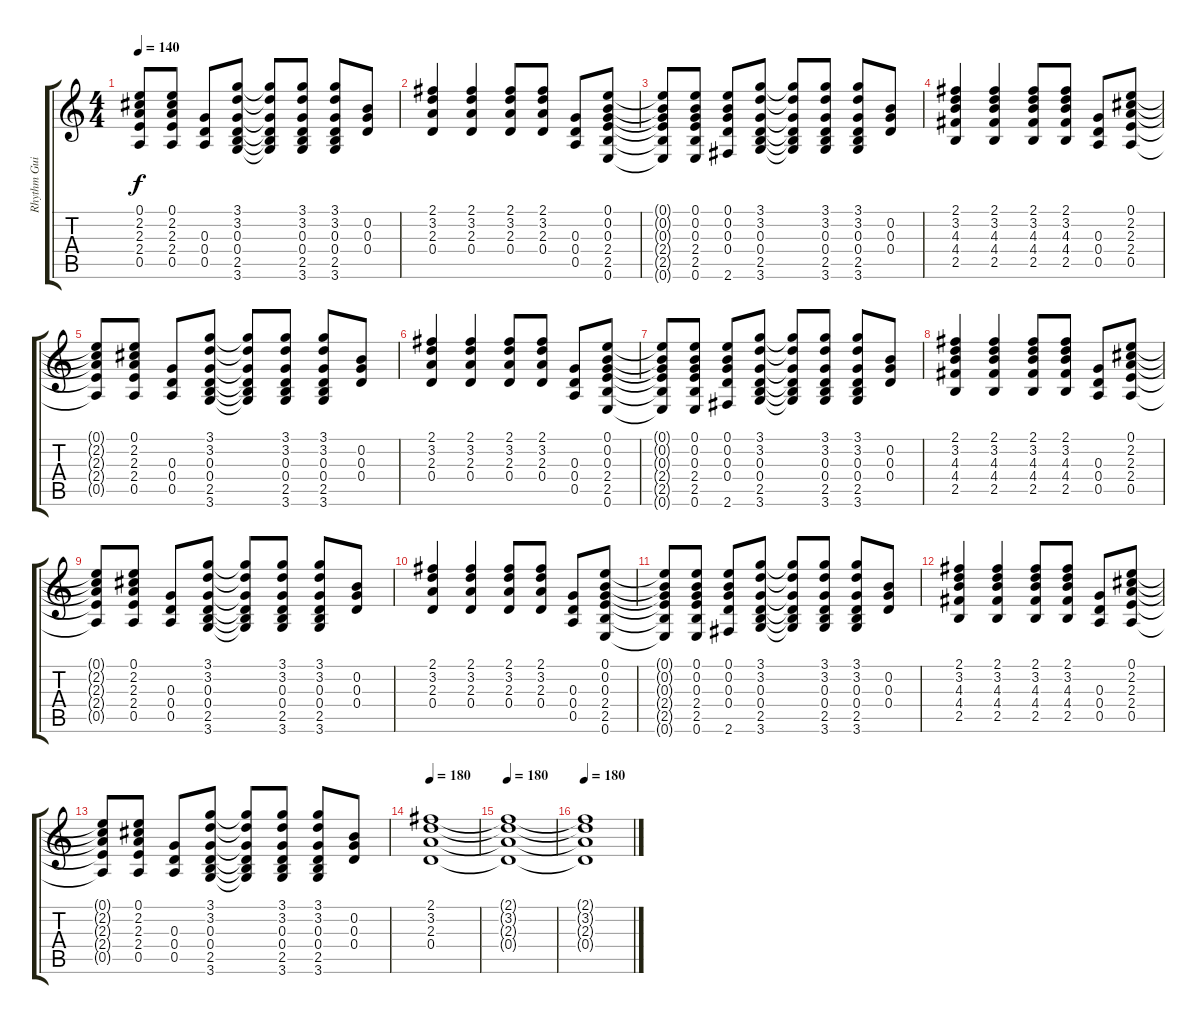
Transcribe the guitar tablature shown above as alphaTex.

\track ("Rhythm Guitar" "Rhythm Gui") {instrument distortionguitar}
\staff {score tabs}
\tuning (E4 B3 G3 D3 A2 E2) {hide}
\ts (4 4)
\tempo 140
\clef g2
\ks c
(0.1{t} 2.2{t} 2.3{t} 2.4{t} 0.5{t}).8{dy f} (0.1 2.2 2.3 2.4 0.5).8 (0.3 0.4 0.5).8 (3.1 3.2 0.3 0.4 2.5 3.6).8 (3.1{t} 3.2{t} 0.3{t} 0.4{t} 2.5{t} 3.6{t}).8 (3.1 3.2 0.3 0.4 2.5 3.6).8 (3.1 3.2 0.3 0.4 2.5 3.6).8 (0.2 0.3 0.4).8 |
(2.1 3.2 2.3 0.4).4 (2.1 3.2 2.3 0.4).4 (2.1 3.2 2.3 0.4).8 (2.1 3.2 2.3 0.4).8 (0.3 0.4 0.5).8 (0.1 0.2 0.3 2.4 2.5 0.6).8 |
(0.1{t} 0.2{t} 0.3{t} 2.4{t} 2.5{t} 0.6{t}).8 (0.1 0.2 0.3 2.4 2.5 0.6).8 (0.1 0.2 0.3 0.4 2.6).8 (3.1 3.2 0.3 0.4 2.5 3.6).8 (3.1{t} 3.2{t} 0.3{t} 0.4{t} 2.5{t} 3.6{t}).8 (3.1 3.2 0.3 0.4 2.5 3.6).8 (3.1 3.2 0.3 0.4 2.5 3.6).8 (0.2 0.3 0.4).8 |
(2.1 3.2 4.3 4.4 2.5).4 (2.1 3.2 4.3 4.4 2.5).4 (2.1 3.2 4.3 4.4 2.5).8 (2.1 3.2 4.3 4.4 2.5).8 (0.3 0.4 0.5).8 (0.1 2.2 2.3 2.4 0.5).8 |
(0.1{t} 2.2{t} 2.3{t} 2.4{t} 0.5{t}).8 (0.1 2.2 2.3 2.4 0.5).8 (0.3 0.4 0.5).8 (3.1 3.2 0.3 0.4 2.5 3.6).8 (3.1{t} 3.2{t} 0.3{t} 0.4{t} 2.5{t} 3.6{t}).8 (3.1 3.2 0.3 0.4 2.5 3.6).8 (3.1 3.2 0.3 0.4 2.5 3.6).8 (0.2 0.3 0.4).8 |
(2.1 3.2 2.3 0.4).4 (2.1 3.2 2.3 0.4).4 (2.1 3.2 2.3 0.4).8 (2.1 3.2 2.3 0.4).8 (0.3 0.4 0.5).8 (0.1 0.2 0.3 2.4 2.5 0.6).8 |
(0.1{t} 0.2{t} 0.3{t} 2.4{t} 2.5{t} 0.6{t}).8 (0.1 0.2 0.3 2.4 2.5 0.6).8 (0.1 0.2 0.3 0.4 2.6).8 (3.1 3.2 0.3 0.4 2.5 3.6).8 (3.1{t} 3.2{t} 0.3{t} 0.4{t} 2.5{t} 3.6{t}).8 (3.1 3.2 0.3 0.4 2.5 3.6).8 (3.1 3.2 0.3 0.4 2.5 3.6).8 (0.2 0.3 0.4).8 |
(2.1 3.2 4.3 4.4 2.5).4 (2.1 3.2 4.3 4.4 2.5).4 (2.1 3.2 4.3 4.4 2.5).8 (2.1 3.2 4.3 4.4 2.5).8 (0.3 0.4 0.5).8 (0.1 2.2 2.3 2.4 0.5).8 |
(0.1{t} 2.2{t} 2.3{t} 2.4{t} 0.5{t}).8 (0.1 2.2 2.3 2.4 0.5).8 (0.3 0.4 0.5).8 (3.1 3.2 0.3 0.4 2.5 3.6).8 (3.1{t} 3.2{t} 0.3{t} 0.4{t} 2.5{t} 3.6{t}).8 (3.1 3.2 0.3 0.4 2.5 3.6).8 (3.1 3.2 0.3 0.4 2.5 3.6).8 (0.2 0.3 0.4).8 |
(2.1 3.2 2.3 0.4).4 (2.1 3.2 2.3 0.4).4 (2.1 3.2 2.3 0.4).8 (2.1 3.2 2.3 0.4).8 (0.3 0.4 0.5).8 (0.1 0.2 0.3 2.4 2.5 0.6).8 |
(0.1{t} 0.2{t} 0.3{t} 2.4{t} 2.5{t} 0.6{t}).8 (0.1 0.2 0.3 2.4 2.5 0.6).8 (0.1 0.2 0.3 0.4 2.6).8 (3.1 3.2 0.3 0.4 2.5 3.6).8 (3.1{t} 3.2{t} 0.3{t} 0.4{t} 2.5{t} 3.6{t}).8 (3.1 3.2 0.3 0.4 2.5 3.6).8 (3.1 3.2 0.3 0.4 2.5 3.6).8 (0.2 0.3 0.4).8 |
(2.1 3.2 4.3 4.4 2.5).4 (2.1 3.2 4.3 4.4 2.5).4 (2.1 3.2 4.3 4.4 2.5).8 (2.1 3.2 4.3 4.4 2.5).8 (0.3 0.4 0.5).8 (0.1 2.2 2.3 2.4 0.5).8 |
(0.1{t} 2.2{t} 2.3{t} 2.4{t} 0.5{t}).8 (0.1 2.2 2.3 2.4 0.5).8 (0.3 0.4 0.5).8 (3.1 3.2 0.3 0.4 2.5 3.6).8 (3.1{t} 3.2{t} 0.3{t} 0.4{t} 2.5{t} 3.6{t}).8 (3.1 3.2 0.3 0.4 2.5 3.6).8 (3.1 3.2 0.3 0.4 2.5 3.6).8 (0.2 0.3 0.4).8 |
\tempo 180
(2.1 3.2 2.3 0.4).1 |
\tempo 180
(2.1{t} 3.2{t} 2.3{t} 0.4{t}).1 |
\tempo 180
(2.1{t} 3.2{t} 2.3{t} 0.4{t}).1
